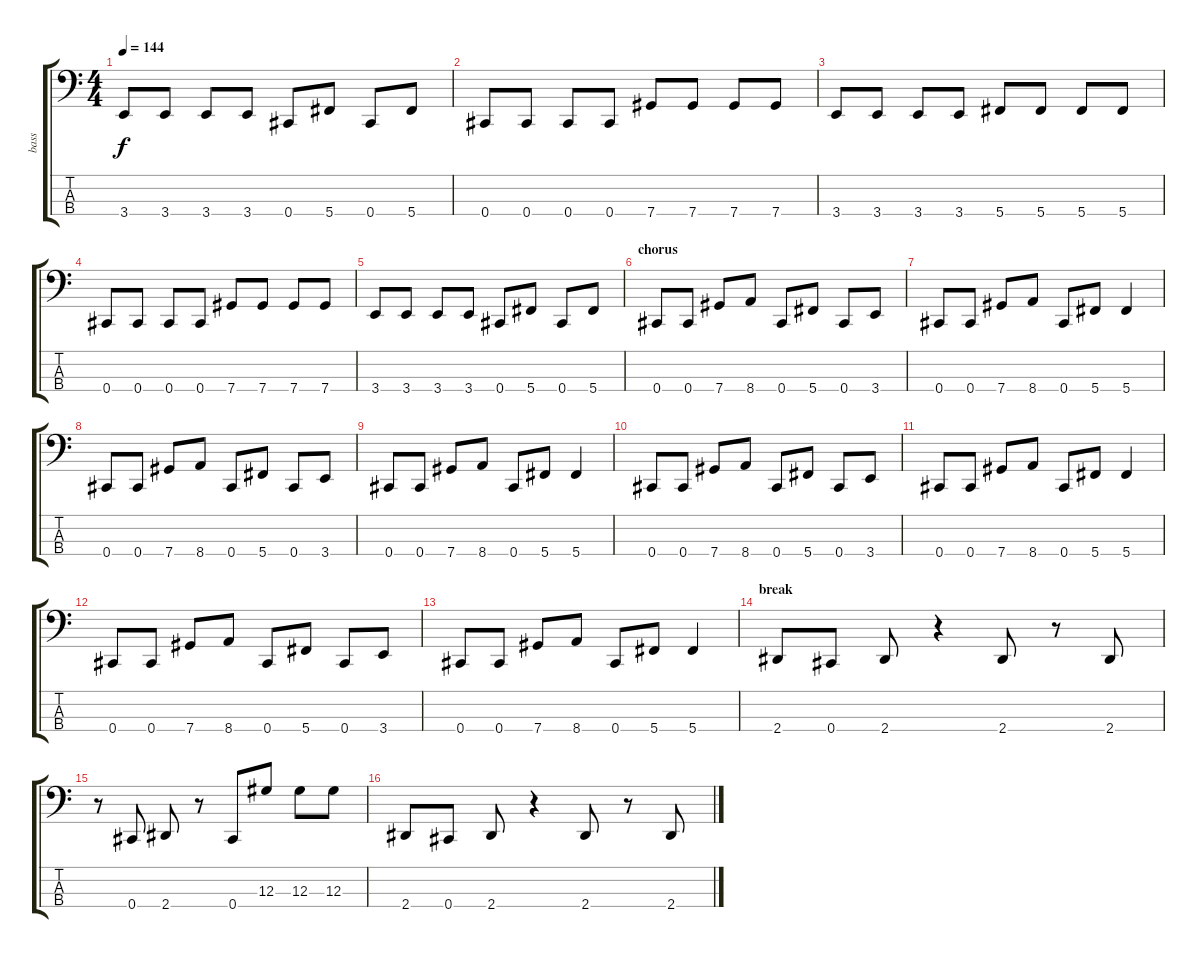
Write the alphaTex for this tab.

\track ("bass" "bass") {instrument electricbassfinger}
\staff {score tabs}
\tuning (Gb2 Db2 Ab1 Db1) {hide}
\ts (4 4)
\tempo 144
\clef f4
\ks c
3.4.8{dy f} 3.4.8 3.4.8 3.4.8 0.4.8 5.4.8 0.4.8 5.4.8 |
0.4.8 0.4.8 0.4.8 0.4.8 7.4.8 7.4.8 7.4.8 7.4.8 |
3.4.8 3.4.8 3.4.8 3.4.8 5.4.8 5.4.8 5.4.8 5.4.8 |
0.4.8 0.4.8 0.4.8 0.4.8 7.4.8 7.4.8 7.4.8 7.4.8 |
3.4.8 3.4.8 3.4.8 3.4.8 0.4.8 5.4.8 0.4.8 5.4.8 |
\section ("" "chorus")
0.4.8 0.4.8 7.4.8 8.4.8 0.4.8 5.4.8 0.4.8 3.4.8 |
0.4.8 0.4.8 7.4.8 8.4.8 0.4.8 5.4.8 5.4.4 |
0.4.8 0.4.8 7.4.8 8.4.8 0.4.8 5.4.8 0.4.8 3.4.8 |
0.4.8 0.4.8 7.4.8 8.4.8 0.4.8 5.4.8 5.4.4 |
0.4.8 0.4.8 7.4.8 8.4.8 0.4.8 5.4.8 0.4.8 3.4.8 |
0.4.8 0.4.8 7.4.8 8.4.8 0.4.8 5.4.8 5.4.4 |
0.4.8 0.4.8 7.4.8 8.4.8 0.4.8 5.4.8 0.4.8 3.4.8 |
0.4.8 0.4.8 7.4.8 8.4.8 0.4.8 5.4.8 5.4.4 |
\section ("" "break")
2.4.8 0.4.8 2.4.8 r.4 2.4.8 r.8 2.4.8 |
r.8 0.4.8 2.4.8 r.8 0.4.8 12.3.8 12.3.8 12.3.8 |
2.4.8 0.4.8 2.4.8 r.4 2.4.8 r.8 2.4.8
